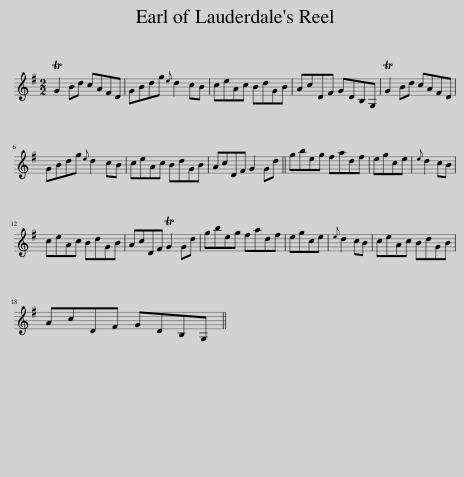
X:1
L:1/8
M:2/2
I:linebreak $
K:G
V:1 treble
V:1
 TG2 Bd cAFD | GBdg{e} d2 cB | ceAc BdGB | AcDF GDB,G, | TG2 Bd cAFD |$ %5
 GBdg{e} d2 cB | ceAc BdGB | AcDF G2 Gd || gbeg fadf | egce | %10
{e} d2 cB |$ ceAc BdGB | AcDF TG2 Gd | gbeg fadf | egce | %15
{e} d2 cB | ceAc BdGB |$ AcDF GDB,G, || %18
